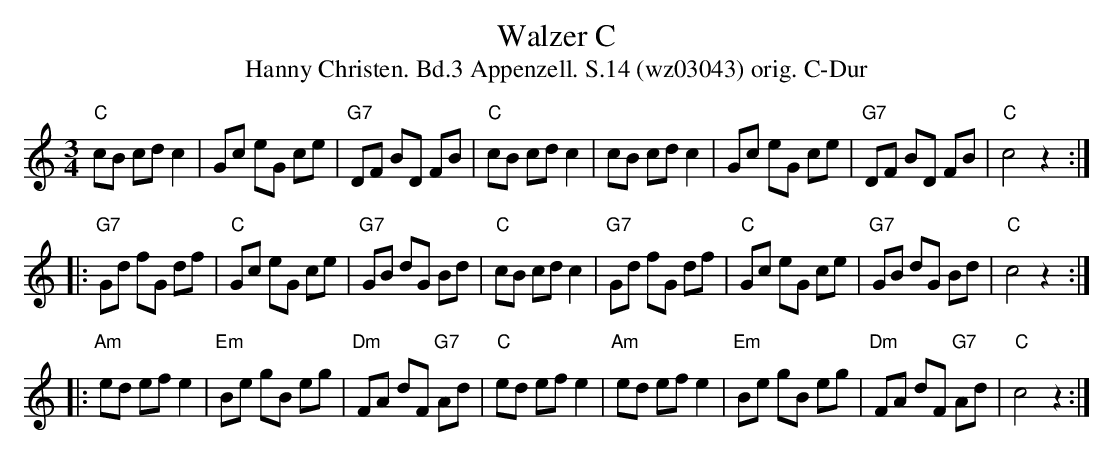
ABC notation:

X:1
T:Walzer C
T:Hanny Christen. Bd.3 Appenzell. S.14 (wz03043) orig. C-Dur
M:3/4
L:1/8
K:C
"C"cB  cd c2 | Gc eG ce | "G7"DF BD FB | "C"cB cd c2 | \
   cB cd c2 | Gc eG ce | "G7"DF BD FB | "C"c4 z2 :|:
"G7"Gd fG df | "C"Gc eG ce | "G7"GB dG Bd | "C"cB cd c2 | \
"G7"Gd fG df | "C"Gc eG ce | "G7"GB dG Bd | "C"c4 z2 :|:
"Am"ed ef e2 | "Em"Be gB eg | "Dm"FA dF "G7"Ad | "C"ed ef e2 | \
"Am"ed ef e2 | "Em"Be gB eg | "Dm"FA dF "G7"Ad | "C"c4 z2 :|
